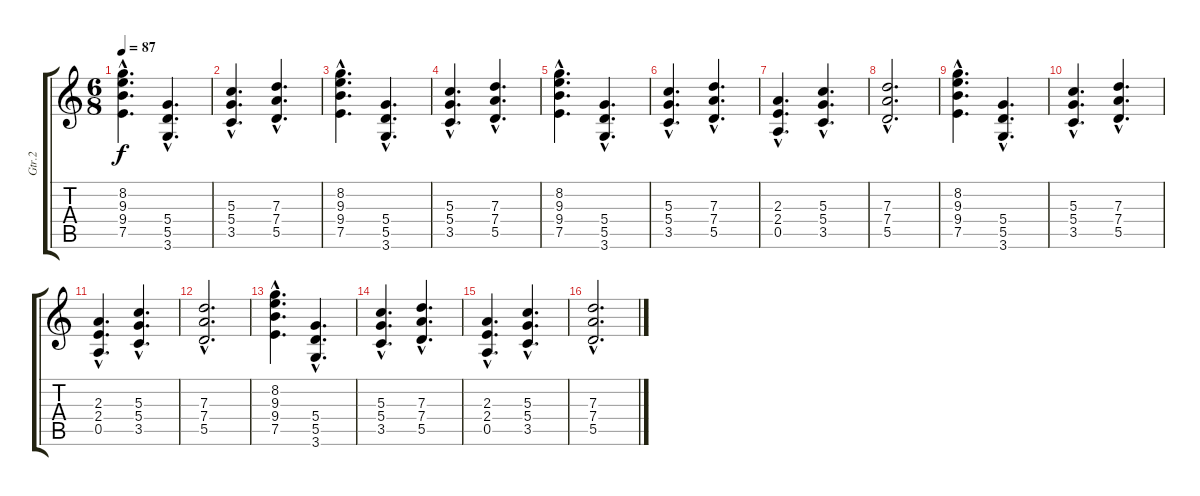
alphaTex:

\track ("Gtr.2" "Gtr.2") {instrument electricguitarclean}
\staff {score tabs}
\tuning (E4 B3 G3 D3 A2 E2) {hide}
\ts (6 8)
\tempo 87
\clef g2
\ks c
(8.2{hac} 9.3{hac} 9.4{hac} 7.5{hac}).4{d dy f instrument electricguitarclean} (5.4{hac} 5.5{hac} 3.6{hac}).4{d} |
(5.3{hac} 5.4{hac} 3.5{hac}).4{d} (7.3{hac} 7.4{hac} 5.5{hac}).4{d} |
(8.2{hac} 9.3{hac} 9.4{hac} 7.5{hac}).4{d} (5.4{hac} 5.5{hac} 3.6{hac}).4{d} |
(5.3{hac} 5.4{hac} 3.5{hac}).4{d} (7.3{hac} 7.4{hac} 5.5{hac}).4{d} |
(8.2{hac} 9.3{hac} 9.4{hac} 7.5{hac}).4{d} (5.4{hac} 5.5{hac} 3.6{hac}).4{d} |
(5.3{hac} 5.4{hac} 3.5{hac}).4{d} (7.3{hac} 7.4{hac} 5.5{hac}).4{d} |
(2.3{hac} 2.4{hac} 0.5{hac}).4{d} (5.3{hac} 5.4{hac} 3.5{hac}).4{d} |
(7.3{hac} 7.4{hac} 5.5{hac}).2{d} |
(8.2{hac} 9.3{hac} 9.4{hac} 7.5{hac}).4{d} (5.4{hac} 5.5{hac} 3.6{hac}).4{d} |
(5.3{hac} 5.4{hac} 3.5{hac}).4{d} (7.3{hac} 7.4{hac} 5.5{hac}).4{d} |
(2.3{hac} 2.4{hac} 0.5{hac}).4{d} (5.3{hac} 5.4{hac} 3.5{hac}).4{d} |
(7.3{hac} 7.4{hac} 5.5{hac}).2{d} |
(8.2{hac} 9.3{hac} 9.4{hac} 7.5{hac}).4{d} (5.4{hac} 5.5{hac} 3.6{hac}).4{d} |
(5.3{hac} 5.4{hac} 3.5{hac}).4{d} (7.3{hac} 7.4{hac} 5.5{hac}).4{d} |
(2.3{hac} 2.4{hac} 0.5{hac}).4{d} (5.3{hac} 5.4{hac} 3.5{hac}).4{d} |
(7.3{hac} 7.4{hac} 5.5{hac}).2{d}
